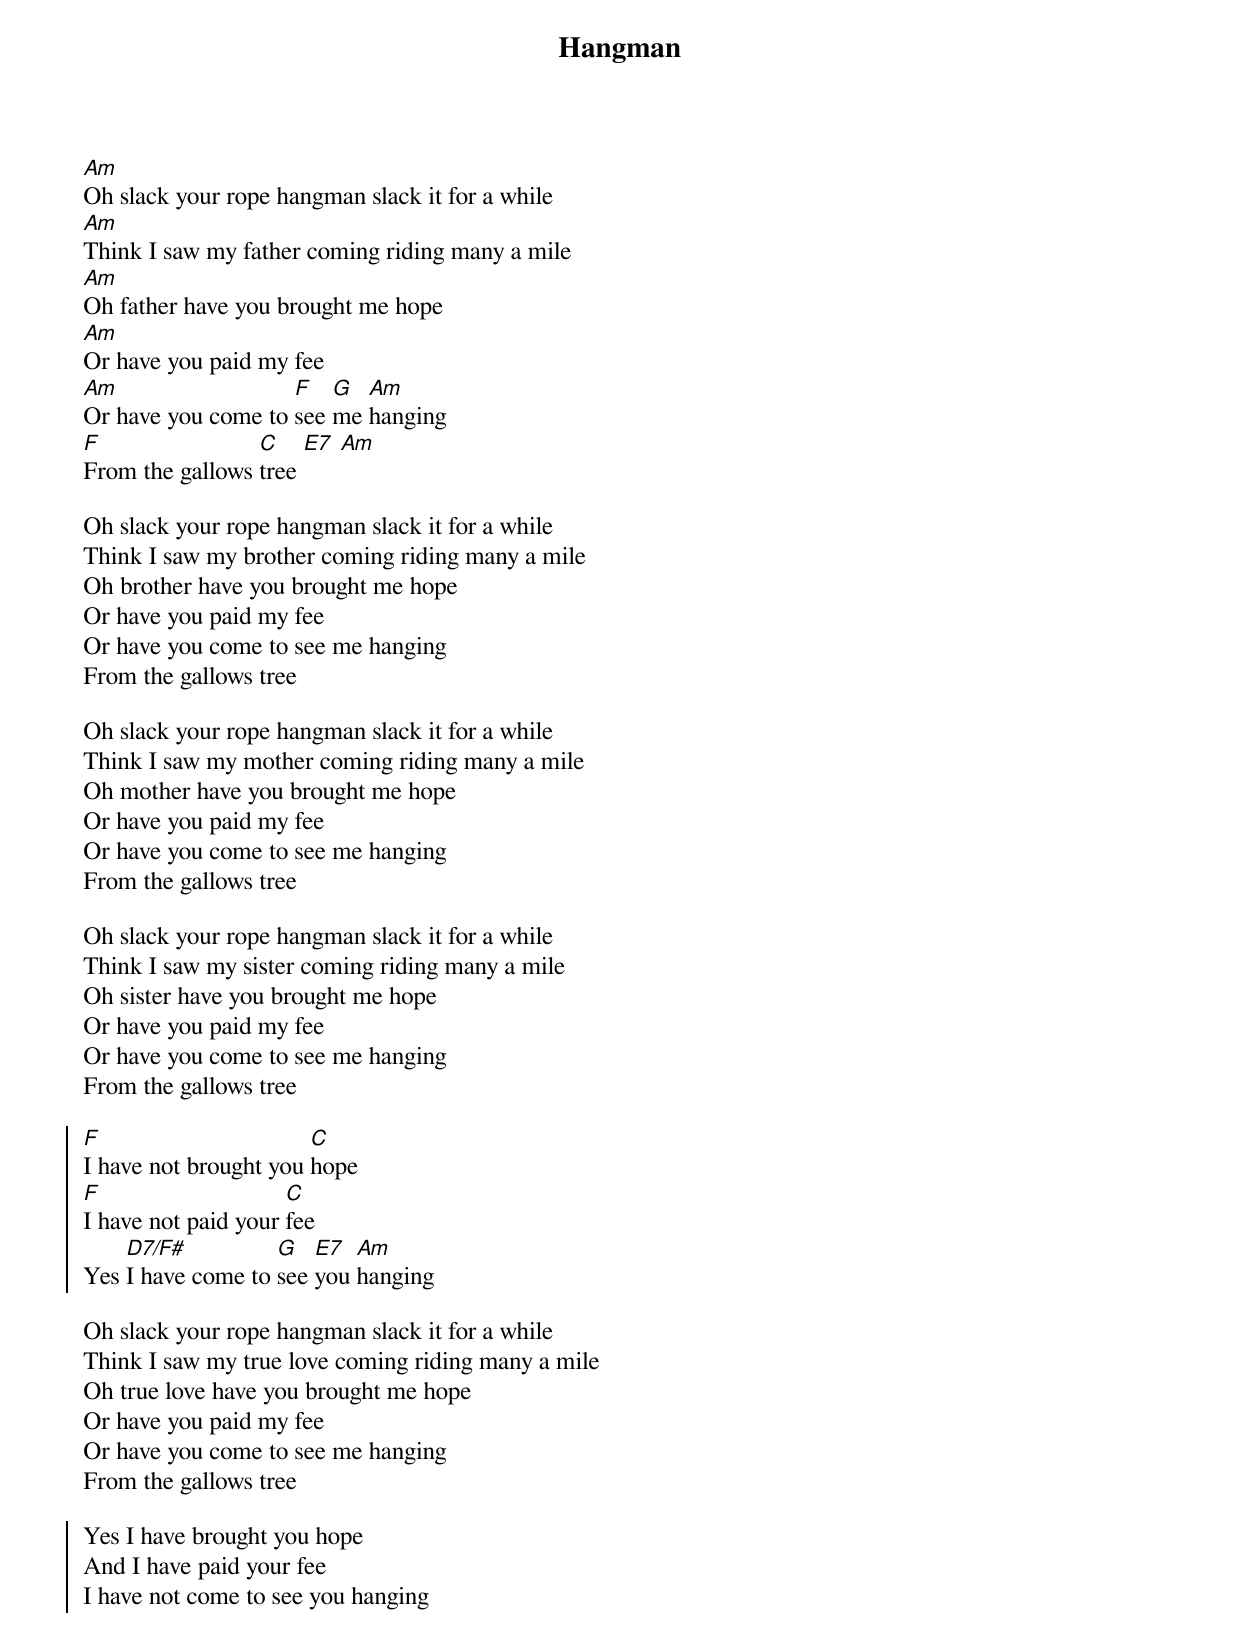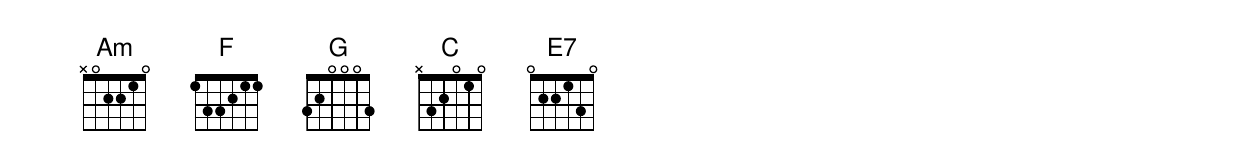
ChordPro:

{t:Hangman}
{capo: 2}

[Am]Oh slack your rope hangman slack it for a while
[Am]Think I saw my father coming riding many a mile
[Am]Oh father have you brought me hope
[Am]Or have you paid my fee
[Am]Or have you come to [F]see [G]me [Am]hanging
[F]From the gallows [C]tree [E7] [Am]

Oh slack your rope hangman slack it for a while
Think I saw my brother coming riding many a mile
Oh brother have you brought me hope
Or have you paid my fee
Or have you come to see me hanging
From the gallows tree

Oh slack your rope hangman slack it for a while
Think I saw my mother coming riding many a mile
Oh mother have you brought me hope
Or have you paid my fee
Or have you come to see me hanging
From the gallows tree

Oh slack your rope hangman slack it for a while
Think I saw my sister coming riding many a mile
Oh sister have you brought me hope
Or have you paid my fee
Or have you come to see me hanging
From the gallows tree

{soc}
[F]I have not brought you [C]hope
[F]I have not paid your [C]fee
Yes [D7/F#]I have come to [G]see [E7]you [Am]hanging
{eoc}

Oh slack your rope hangman slack it for a while
Think I saw my true love coming riding many a mile
Oh true love have you brought me hope
Or have you paid my fee
Or have you come to see me hanging
From the gallows tree

{soc}
Yes I have brought you hope
And I have paid your fee
I have not come to see you hanging
{eoc}
